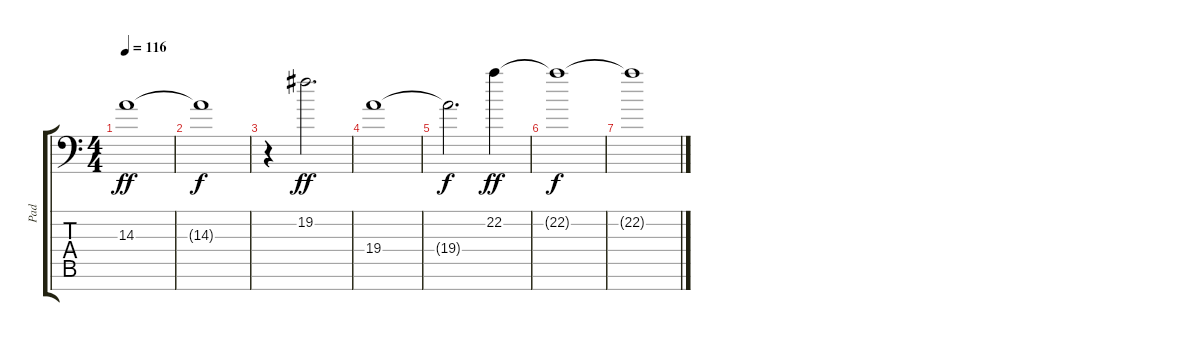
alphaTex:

\track ("Pad" "Pad") {instrument pad1newage}
\staff {score tabs}
\tuning (C8 B3 G3 D3 A2 E2 C-1) {hide}
\ts (4 4)
\tempo 116
\clef f4
\ks c
14.3.1{dy ff} |
14.3{t}.1{dy f} |
r.4 19.2.2{d dy ff} |
19.4.1 |
19.4{t}.2{d dy f} 22.2.4{dy ff} |
22.2{t}.1{dy f} |
22.2{t}.1
